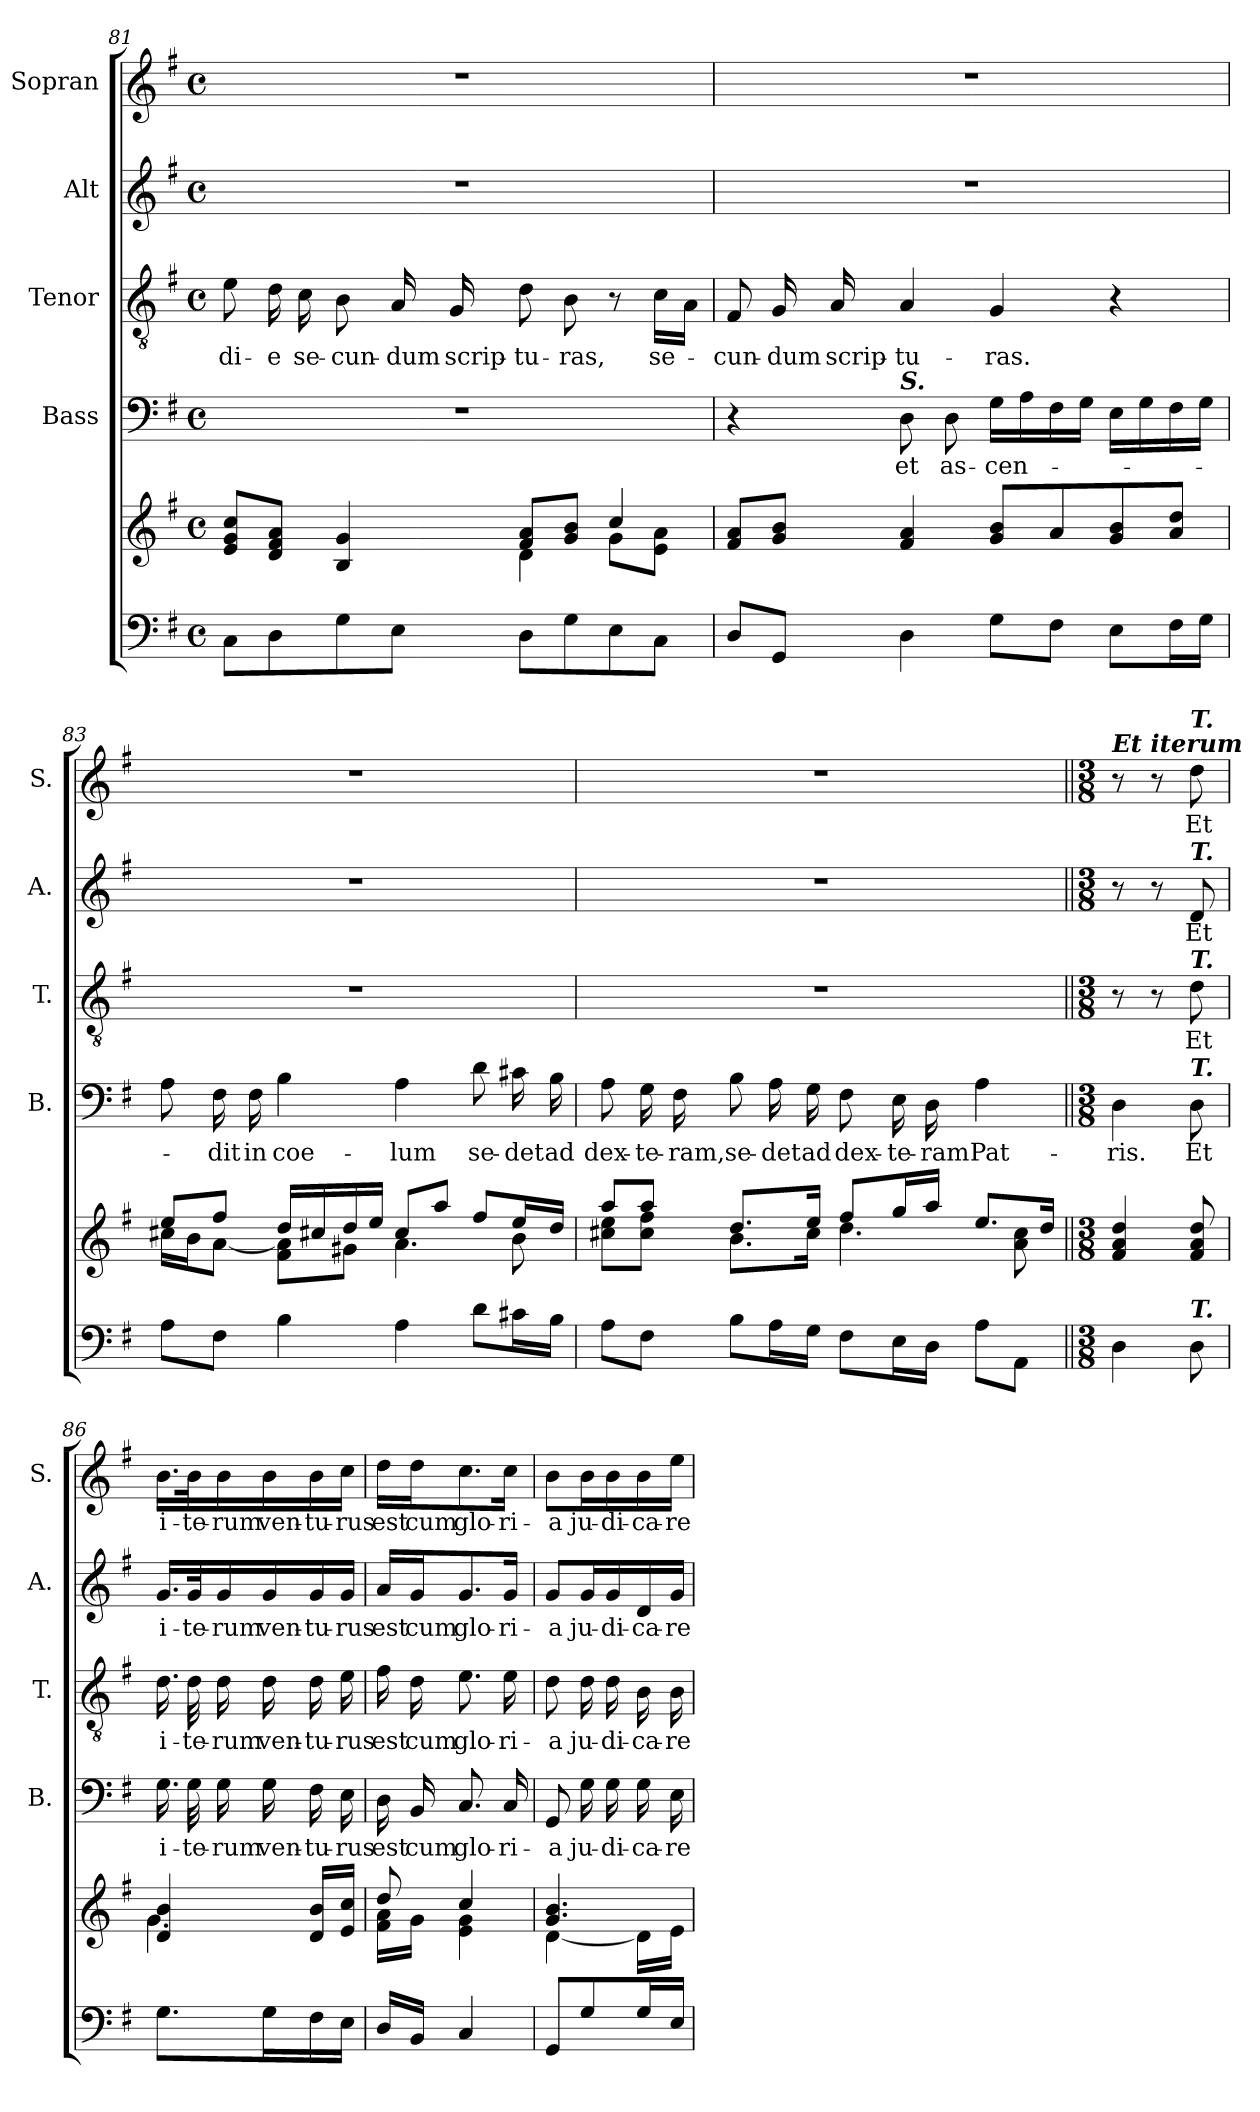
**kern	**kern	**kern	**text	**kern	**text	**kern	**text	**kern	**text
*part5	*part5	*part4	*part4	*part3	*part3	*part2	*part2	*part1	*part1
*staff6	*staff5	*staff4	*staff4	*staff3	*staff3	*staff2	*staff2	*staff1	*staff1
*	*	*I"Bass	*	*I"Tenor	*	*I"Alt	*	*I"Sopran	*
*	*	*I'B.	*	*I'T.	*	*I'A.	*	*I'S.	*
!!LO:PB:g=z
*clefF4	*clefG2	*clefF4	*	*clefGv2	*	*clefG2	*	*clefG2	*
*k[f#]	*k[f#]	*k[f#]	*	*k[f#]	*	*k[f#]	*	*k[f#]	*
*G:	*G:	*G:	*	*G:	*	*G:	*	*G:	*
*M4/4	*M4/4	*M4/4	*	*M4/4	*	*M4/4	*	*M4/4	*
*met(c)	*met(c)	*met(c)	*	*met(c)	*	*met(c)	*	*met(c)	*
=81	=81	=81	=81	=81	=81	=81	=81	=81	=81
*	*^	*	*	*	*	*	*	*	*
!	!	!	!	!	!	!LO:LY:b	!	!	!	!
8C\L	8e/ 8g/ 8cc/L	2ryy	1r	.	8e\	di-	1r	.	1r	.
!	!	!	!	!	!	!LO:LY:b	!	!	!	!
8D\	8d/ 8f#/ 8a/J	.	.	.	16d\	-e	.	.	.	.
!	!	!	!	!	!	!LO:LY:b	!	!	!	!
.	.	.	.	.	16c\	se-	.	.	.	.
!	!	!	!	!	!	!LO:LY:b	!	!	!	!
8G\	4B/ 4g/	.	.	.	8B\	-cun-	.	.	.	.
!	!	!	!	!	!	!LO:LY:b	!	!	!	!
8E\J	.	.	.	.	16A/	-dum	.	.	.	.
!	!	!	!	!	!	!LO:LY:b	!	!	!	!
.	.	.	.	.	16G/	scrip-	.	.	.	.
!	!	!	!	!	!	!LO:LY:b	!	!	!	!
8D\L	8f#/ 8a/L	4d\	.	.	8d\	-tu-	.	.	.	.
!	!	!	!	!	!	!LO:LY:b	!	!	!	!
8G\	8g/ 8b/J	.	.	.	8B\	-ras,	.	.	.	.
8E\	4cc/	8g\L	.	.	8r	.	.	.	.	.
!	!	!	!	!	!	!LO:LY:b	!	!	!	!
8C\J	.	8e\ 8a\J	.	.	16c\LL	se-	.	.	.	.
.	.	.	.	.	16A\JJ	.	.	.	.	.
*	*v	*v	*	*	*	*	*	*	*	*
=82	=82	=82	=82	=82	=82	=82	=82	=82	=82
!	!	!	!	!	!LO:LY:b	!	!	!	!
8D/L	8f#/ 8a/L	4r	.	8F#/	-cun-	1r	.	1r	.
!	!	!	!	!	!LO:LY:b	!	!	!	!
8GG/J	8g/ 8b/J	.	.	16G/	-dum	.	.	.	.
!	!	!	!	!	!LO:LY:b	!	!	!	!
.	.	.	.	16A/	scrip-	.	.	.	.
!	!	!LO:TX:a:Bi:t=S.	!	!	!	!	!	!	!
!	!	!	!LO:LY:b	!	!LO:LY:b	!	!	!	!
4D\	4f#/ 4a/	8D\	et	4A/	-tu-	.	.	.	.
!	!	!	!LO:LY:b	!	!	!	!	!	!
.	.	8D\	as-	.	.	.	.	.	.
!	!	!	!LO:LY:b	!	!LO:LY:b	!	!	!	!
8G\L	8g/ 8b/L	16G\LL	-cen-	4G/	-ras.	.	.	.	.
.	.	16A\	.	.	.	.	.	.	.
8F#\J	8a/	16F#\	.	.	.	.	.	.	.
.	.	16G\JJ	.	.	.	.	.	.	.
8E\L	8g/ 8b/	16E\LL	.	4r	.	.	.	.	.
.	.	16G\	.	.	.	.	.	.	.
16F#\L	8a/ 8dd/J	16F#\	.	.	.	.	.	.	.
16G\JJ	.	16G\JJ	.	.	.	.	.	.	.
!!LO:LB:g=z
=83	=83	=83	=83	=83	=83	=83	=83	=83	=83
*	*^	*	*	*	*	*	*	*	*
8A\L	8ee/L	16cc#X\LL	8A\	.	1r	.	1r	.	1r	.
.	.	16b\J	.	.	.	.	.	.	.	.
!	!	!	!	!LO:LY:b	!	!	!	!	!	!
8F#\J	8ff#/J	[<8a\J	16F#\	-dit	.	.	.	.	.	.
!	!	!	!	!LO:LY:b	!	!	!	!	!	!
.	.	.	16F#\	in	.	.	.	.	.	.
!	!	!	!	!LO:LY:b	!	!	!	!	!	!
4B\	16dd/LL	8f#\ 8a\]L	4B\	coe-	.	.	.	.	.	.
.	16cc#X/	.	.	.	.	.	.	.	.	.
.	16dd/	8g#X\J	.	.	.	.	.	.	.	.
.	16ee/JJ	.	.	.	.	.	.	.	.	.
!	!	!	!	!LO:LY:b	!	!	!	!	!	!
4A\	8cc#/L	4.a\	4A\	-lum	.	.	.	.	.	.
.	8aa/J	.	.	.	.	.	.	.	.	.
!	!	!	!	!LO:LY:b	!	!	!	!	!	!
8d\L	8ff#/L	.	8d\	se-	.	.	.	.	.	.
!	!	!	!	!LO:LY:b	!	!	!	!	!	!
16c#X\L	16ee/L	8b\	16c#X\	-det	.	.	.	.	.	.
!	!	!	!	!LO:LY:b	!	!	!	!	!	!
16B\JJ	16dd/JJ	.	16B\	ad	.	.	.	.	.	.
=84	=84	=84	=84	=84	=84	=84	=84	=84	=84	=84
!	!	!	!	!LO:LY:b	!	!	!	!	!	!
8A\L	8aa/L	8cc#X\ 8ee\L	8A\	dex-	1r	.	1r	.	1r	.
!	!	!	!	!LO:LY:b	!	!	!	!	!	!
8F#\J	8aa/J	8cc#\ 8ff#\J	16G\	-te-	.	.	.	.	.	.
!	!	!	!	!LO:LY:b	!	!	!	!	!	!
.	.	.	16F#\	-ram,	.	.	.	.	.	.
!	!	!	!	!LO:LY:b	!	!	!	!	!	!
8B\L	8.dd/L	8.b\L	8B\	se-	.	.	.	.	.	.
!	!	!	!	!LO:LY:b	!	!	!	!	!	!
16A\L	.	.	16A\	-det	.	.	.	.	.	.
!	!	!	!	!LO:LY:b	!	!	!	!	!	!
16G\JJ	16ee/Jk	16cc#\Jk	16G\	ad	.	.	.	.	.	.
!	!	!	!	!LO:LY:b	!	!	!	!	!	!
8F#\L	8ff#/L	4.dd\	8F#\	dex-	.	.	.	.	.	.
!	!	!	!	!LO:LY:b	!	!	!	!	!	!
16E\L	16gg/L	.	16E\	-te-	.	.	.	.	.	.
!	!	!	!	!LO:LY:b	!	!	!	!	!	!
16D\JJ	16aa/JJ	.	16D\	-ram	.	.	.	.	.	.
!	!	!	!	!LO:LY:b	!	!	!	!	!	!
8A\L	8.ee/L	.	4A\	Pat-	.	.	.	.	.	.
8AA\J	.	8a\ 8cc#\	.	.	.	.	.	.	.	.
.	16dd/Jk	.	.	.	.	.	.	.	.	.
*	*v	*v	*	*	*	*	*	*	*	*
!!LO:PB:g=z
=85||	=85||	=85||	=85||	=85||	=85||	=85||	=85||	=85||	=85||
*M3/8	*M3/8	*M3/8	*	*M3/8	*	*M3/8	*	*M3/8	*
!	!	!	!	!	!	!	!	!LO:TX:a:Bi:t=Et iterum	!
!	!	!	!LO:LY:b	!	!	!	!	!	!
4D\	4f#/ 4a/ 4dd/	4D\	-ris.	8r	.	8r	.	8r	.
.	.	.	.	8r	.	8r	.	8r	.
!	!	!	!	!	!	!	!	!LO:TX:a:Bi:t=T.	!
!	!	!	!	!	!	!LO:TX:a:Bi:t=T.	!	!	!
!	!	!	!	!LO:TX:a:Bi:t=T.	!	!	!	!	!
!	!	!LO:TX:a:Bi:t=T.	!	!	!	!	!	!	!
!LO:TX:a:Bi:t=T.	!	!	!	!	!	!	!	!	!
!	!	!	!LO:LY:b	!	!LO:LY:b	!	!LO:LY:b	!	!LO:LY:b
8D\	8f#/ 8a/ 8dd/	8D\	Et	8d\	Et	8d/	Et	8dd\	Et
=86	=86	=86	=86	=86	=86	=86	=86	=86	=86
*	*^	*	*	*	*	*	*	*	*
!	!	!	!	!LO:LY:b	!	!LO:LY:b	!	!LO:LY:b	!	!LO:LY:b
8.G\L	4d/ 4b/	4.g\	16.G\	i-	16.d\	i-	16.g/LL	i-	16.b\LL	i-
!	!	!	!	!LO:LY:b	!	!LO:LY:b	!	!LO:LY:b	!	!LO:LY:b
.	.	.	32G\	-te-	32d\	-te-	32g/K	-te-	32b\K	-te-
!	!	!	!	!LO:LY:b	!	!LO:LY:b	!	!LO:LY:b	!	!LO:LY:b
.	.	.	16G\	-rum	16d\	-rum	16g/	-rum	16b\	-rum
!	!	!	!	!LO:LY:b	!	!LO:LY:b	!	!LO:LY:b	!	!LO:LY:b
16G\L	.	.	16G\	ven-	16d\	ven-	16g/	ven-	16b\	ven-
!	!	!	!	!LO:LY:b	!	!LO:LY:b	!	!LO:LY:b	!	!LO:LY:b
16F#\	16d/ 16b/LL	.	16F#\	-tu-	16d\	-tu-	16g/	-tu-	16b\	-tu-
!	!	!	!	!LO:LY:b	!	!LO:LY:b	!	!LO:LY:b	!	!LO:LY:b
16E\JJ	16e/ 16cc/JJ	.	16E\	-rus	16e\	-rus	16g/JJ	-rus	16cc\JJ	-rus
=87	=87	=87	=87	=87	=87	=87	=87	=87	=87	=87
!	!	!	!	!LO:LY:b	!	!LO:LY:b	!	!LO:LY:b	!	!LO:LY:b
16D/LL	8dd/	16f#\ 16a\LL	16D\	est	16f#\	est	16a/LL	est	16dd\LL	est
!	!	!	!	!LO:LY:b	!	!LO:LY:b	!	!LO:LY:b	!	!LO:LY:b
16BB/JJ	.	16g\JJ	16BB/	cum	16d\	cum	16g/J	cum	16dd\J	cum
!	!	!	!	!LO:LY:b	!	!LO:LY:b	!	!LO:LY:b	!	!LO:LY:b
4C/	4cc/	4e\ 4g\	8.C/	glo-	8.e\	glo-	8.g/	glo-	8.cc\	glo-
!	!	!	!	!LO:LY:b	!	!LO:LY:b	!	!LO:LY:b	!	!LO:LY:b
.	.	.	16C/	-ri-	16e\	-ri-	16g/Jk	-ri-	16cc\Jk	-ri-
=88	=88	=88	=88	=88	=88	=88	=88	=88	=88	=88
!	!	!	!	!LO:LY:b	!	!LO:LY:b	!	!LO:LY:b	!	!LO:LY:b
8GG/L	4.g/ 4.b/	[<4d\	8GG/	-a	8d\	-a	8g/L	-a	8b\L	-a
!	!	!	!	!LO:LY:b	!	!LO:LY:b	!	!LO:LY:b	!	!LO:LY:b
8G/	.	.	16G\	ju-	16d\	ju-	16g/L	ju-	16b\L	ju-
!	!	!	!	!LO:LY:b	!	!LO:LY:b	!	!LO:LY:b	!	!LO:LY:b
.	.	.	16G\	-di-	16d\	-di-	16g/	-di-	16b\	-di-
!	!	!	!	!LO:LY:b	!	!LO:LY:b	!	!LO:LY:b	!	!LO:LY:b
16G/L	.	16d\LL]	16G\	-ca-	16B\	-ca-	16d/	-ca-	16b\	-ca-
!	!	!	!	!LO:LY:b	!	!LO:LY:b	!	!LO:LY:b	!	!LO:LY:b
16E/JJ	.	16e\JJ	16E\	-re	16B\	-re	16g/JJ	-re	16ee\JJ	-re
*	*v	*v	*	*	*	*	*	*	*	*
=	=	=	=	=	=	=	=	=	=
*-	*-	*-	*-	*-	*-	*-	*-	*-	*-
